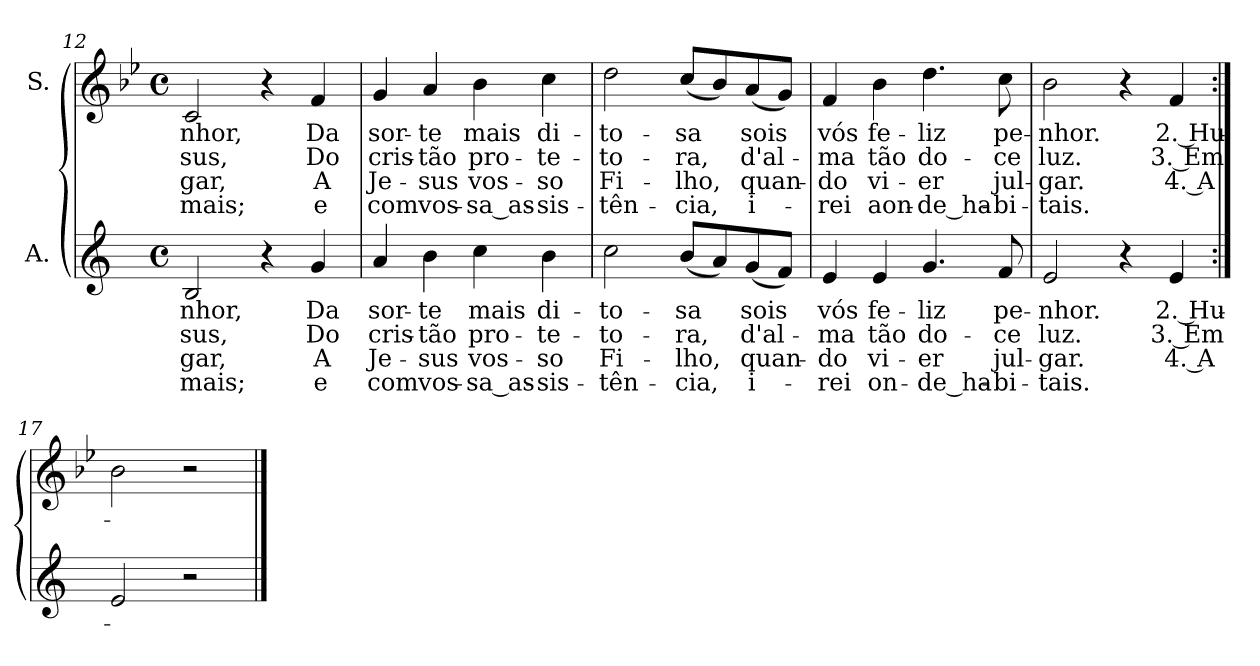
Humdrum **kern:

**kern	**text	**text	**text	**text	**kern	**text	**text	**text	**text
*part2	*part2	*part2	*part2	*part2	*part1	*part1	*part1	*part1	*part1
*staff2	*staff2	*staff2	*staff2	*staff2	*staff1	*staff1	*staff1	*staff1	*staff1
*I"A.	*	*	*	*	*I"S.	*	*	*	*
!!LO:LB:g=z
*clefG2	*	*	*	*	*clefG2	*	*	*	*
*ITrd1c2	*	*	*	*	*	*	*	*	*
*k[b-e-]	*	*	*	*	*k[b-e-]	*	*	*	*
*B-:	*	*	*	*	*B-:	*	*	*	*
*M4/4	*	*	*	*	*M4/4	*	*	*	*
*met(c)	*	*	*	*	*met(c)	*	*	*	*
=12	=12	=12	=12	=12	=12	=12	=12	=12	=12
!	!LO:LY:b:color=#000000	!LO:LY:b:color=#000000	!LO:LY:b:color=#000000	!LO:LY:b:color=#000000	!	!	!	!	!
!	!	!	!	!	!	!LO:LY:b:color=#000000	!LO:LY:b:color=#000000	!LO:LY:b:color=#000000	!LO:LY:b:color=#000000
2Ai/	-nhor,	-sus,	-gar,	-mais;	2ci/	-nhor,	-sus,	-gar,	-mais;
4r	.	.	.	.	4r	.	.	.	.
!	!LO:LY:b:color=#000000	!LO:LY:b:color=#000000	!LO:LY:b:color=#000000	!LO:LY:b:color=#000000	!	!	!	!	!
!	!	!	!	!	!	!LO:LY:b:color=#000000	!LO:LY:b:color=#000000	!LO:LY:b:color=#000000	!LO:LY:b:color=#000000
4fi/	Da	Do	A	e	4fi/	Da	Do	A	e
=13	=13	=13	=13	=13	=13	=13	=13	=13	=13
!	!LO:LY:b:color=#000000	!LO:LY:b:color=#000000	!LO:LY:b:color=#000000	!LO:LY:b:color=#000000	!	!	!	!	!
!	!	!	!	!	!	!LO:LY:b:color=#000000	!LO:LY:b:color=#000000	!LO:LY:b:color=#000000	!LO:LY:b:color=#000000
4gi/	sor-	cris-	Je-	com	4gi/	sor-	cris-	Je-	com
!	!LO:LY:b:color=#000000	!LO:LY:b:color=#000000	!LO:LY:b:color=#000000	!LO:LY:b:color=#000000	!	!	!	!	!
!	!	!	!	!	!	!LO:LY:b:color=#000000	!LO:LY:b:color=#000000	!LO:LY:b:color=#000000	!LO:LY:b:color=#000000
4ai\	-te	-tão	-sus	vos-	4ai/	-te	-tão	-sus	vos-
!	!LO:LY:b:color=#000000	!LO:LY:b:color=#000000	!LO:LY:b:color=#000000	!LO:LY:b:color=#000000	!	!	!	!	!
!	!	!	!	!	!	!LO:LY:b:color=#000000	!LO:LY:b:color=#000000	!LO:LY:b:color=#000000	!LO:LY:b:color=#000000
4b-i\	mais	pro-	vos-	-sa_as-	4b-i\	mais	pro-	vos-	-sa_as-
!	!LO:LY:b:color=#000000	!LO:LY:b:color=#000000	!LO:LY:b:color=#000000	!LO:LY:b:color=#000000	!	!	!	!	!
!	!	!	!	!	!	!LO:LY:b:color=#000000	!LO:LY:b:color=#000000	!LO:LY:b:color=#000000	!LO:LY:b:color=#000000
4ai\	di-	-te-	-so	-sis-	4cci\	di-	-te-	-so	-sis-
=14	=14	=14	=14	=14	=14	=14	=14	=14	=14
!	!LO:LY:b:color=#000000	!LO:LY:b:color=#000000	!LO:LY:b:color=#000000	!LO:LY:b:color=#000000	!	!	!	!	!
!	!	!	!	!	!	!LO:LY:b:color=#000000	!LO:LY:b:color=#000000	!LO:LY:b:color=#000000	!LO:LY:b:color=#000000
2b-i\	-to-	-to-	Fi-	-tên-	2ddi\	-to-	-to-	Fi-	-tên-
!	!LO:LY:b:color=#000000	!LO:LY:b:color=#000000	!LO:LY:b:color=#000000	!LO:LY:b:color=#000000	!	!	!	!	!
!	!	!	!	!	!	!LO:LY:b:color=#000000	!LO:LY:b:color=#000000	!LO:LY:b:color=#000000	!LO:LY:b:color=#000000
(8ai/L	-sa	-ra,	-lho,	-cia,	(8cci/L	-sa	-ra,	-lho,	-cia,
8gi/)	.	.	.	.	8b-i/)	.	.	.	.
!	!LO:LY:b:color=#000000	!LO:LY:b:color=#000000	!LO:LY:b:color=#000000	!LO:LY:b:color=#000000	!	!	!	!	!
!	!	!	!	!	!	!LO:LY:b:color=#000000	!LO:LY:b:color=#000000	!LO:LY:b:color=#000000	!LO:LY:b:color=#000000
(8fi/	sois	d'al-	quan-	i-	(8ai/	sois	d'al-	quan-	i-
8e-i/J)	.	.	.	.	8gi/J)	.	.	.	.
=15	=15	=15	=15	=15	=15	=15	=15	=15	=15
!	!LO:LY:b:color=#000000	!LO:LY:b:color=#000000	!LO:LY:b:color=#000000	!LO:LY:b:color=#000000	!	!	!	!	!
!	!	!	!	!	!	!LO:LY:b:color=#000000	!LO:LY:b:color=#000000	!LO:LY:b:color=#000000	!LO:LY:b:color=#000000
4di/	vós	-ma	-do	-rei	4fi/	vós	-ma	-do	-rei
!	!LO:LY:b:color=#000000	!LO:LY:b:color=#000000	!LO:LY:b:color=#000000	!LO:LY:b:color=#000000	!	!	!	!	!
!	!	!	!	!	!	!LO:LY:b:color=#000000	!LO:LY:b:color=#000000	!LO:LY:b:color=#000000	!LO:LY:b:color=#000000
4di/	fe-	tão	vi-	on-	4b-i\	fe-	tão	vi-	aon-
!	!LO:LY:b:color=#000000	!LO:LY:b:color=#000000	!LO:LY:b:color=#000000	!LO:LY:b:color=#000000	!	!	!	!	!
!	!	!	!	!	!	!LO:LY:b:color=#000000	!LO:LY:b:color=#000000	!LO:LY:b:color=#000000	!LO:LY:b:color=#000000
4.fi/	-liz	do-	-er	-de_ha-	4.ddi\	-liz	do-	-er	-de_ha-
!	!LO:LY:b:color=#000000	!LO:LY:b:color=#000000	!LO:LY:b:color=#000000	!LO:LY:b:color=#000000	!	!	!	!	!
!	!	!	!	!	!	!LO:LY:b:color=#000000	!LO:LY:b:color=#000000	!LO:LY:b:color=#000000	!LO:LY:b:color=#000000
8e-i/	pe-	-ce	jul-	-bi-	8cci\	pe-	-ce	jul-	-bi-
=16	=16	=16	=16	=16	=16	=16	=16	=16	=16
!	!LO:LY:b:color=#000000	!LO:LY:b:color=#000000	!LO:LY:b:color=#000000	!LO:LY:b:color=#000000	!	!	!	!	!
!	!	!	!	!	!	!LO:LY:b:color=#000000	!LO:LY:b:color=#000000	!LO:LY:b:color=#000000	!LO:LY:b:color=#000000
2di/	-nhor.	luz.	-gar.	-tais.	2b-i\	-nhor.	luz.	-gar.	-tais.
4r	.	.	.	.	4r	.	.	.	.
!	!LO:LY:b:color=#000000	!LO:LY:b:color=#000000	!LO:LY:b:color=#000000	!	!	!	!	!	!
!	!	!	!	!	!	!LO:LY:b:color=#000000	!LO:LY:b:color=#000000	!LO:LY:b:color=#000000	!
4di/	2. Hu-	3. Em	4. A	.	4fi/	2. Hu-	3. Em	4. A	.
=17:|!	=17:|!	=17:|!	=17:|!	=17:|!	=17:|!	=17:|!	=17:|!	=17:|!	=17:|!
2di/	.	.	.	.	2b-i\	.	.	.	.
2r	.	.	.	.	2r	.	.	.	.
==	==	==	==	==	==	==	==	==	==
*-	*-	*-	*-	*-	*-	*-	*-	*-	*-
